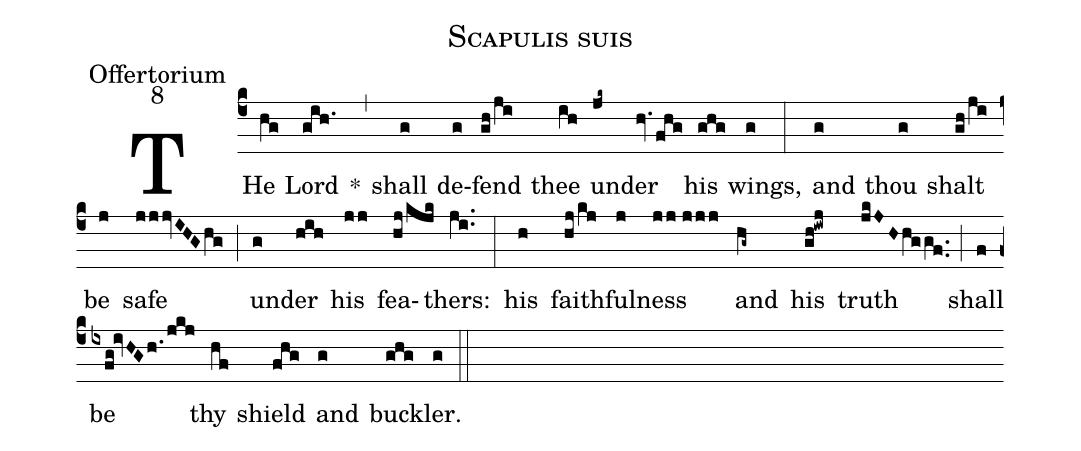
name:Scapulis suis;
office-part:Offertorium;
mode:8;
%%
(c4) THe(hg) Lord(gih.1) *(,) shall(g) de(g)fend(gh/ji) thee(ih) un(jk~)der(hv./fhg) his(ghg) wings,(g) (:) and(g) thou(g) shalt(gh/ji) be(j) safe(jjjvIHG/hg) (;) un(g)der(hih) his(jj) fea(hj/kjk)thers:(ji..) (:) his(h) faith(hj/kj)ful(j)ness(jj//jjj) and(hg~) his(gh!iwj) truth(jkJH/hggf..) (;) shall(f) be(ixfg!ivHG/h.1/jkj) thy(hf) shield(fhg) and(g) buck(ghg)ler.(g) (::)
